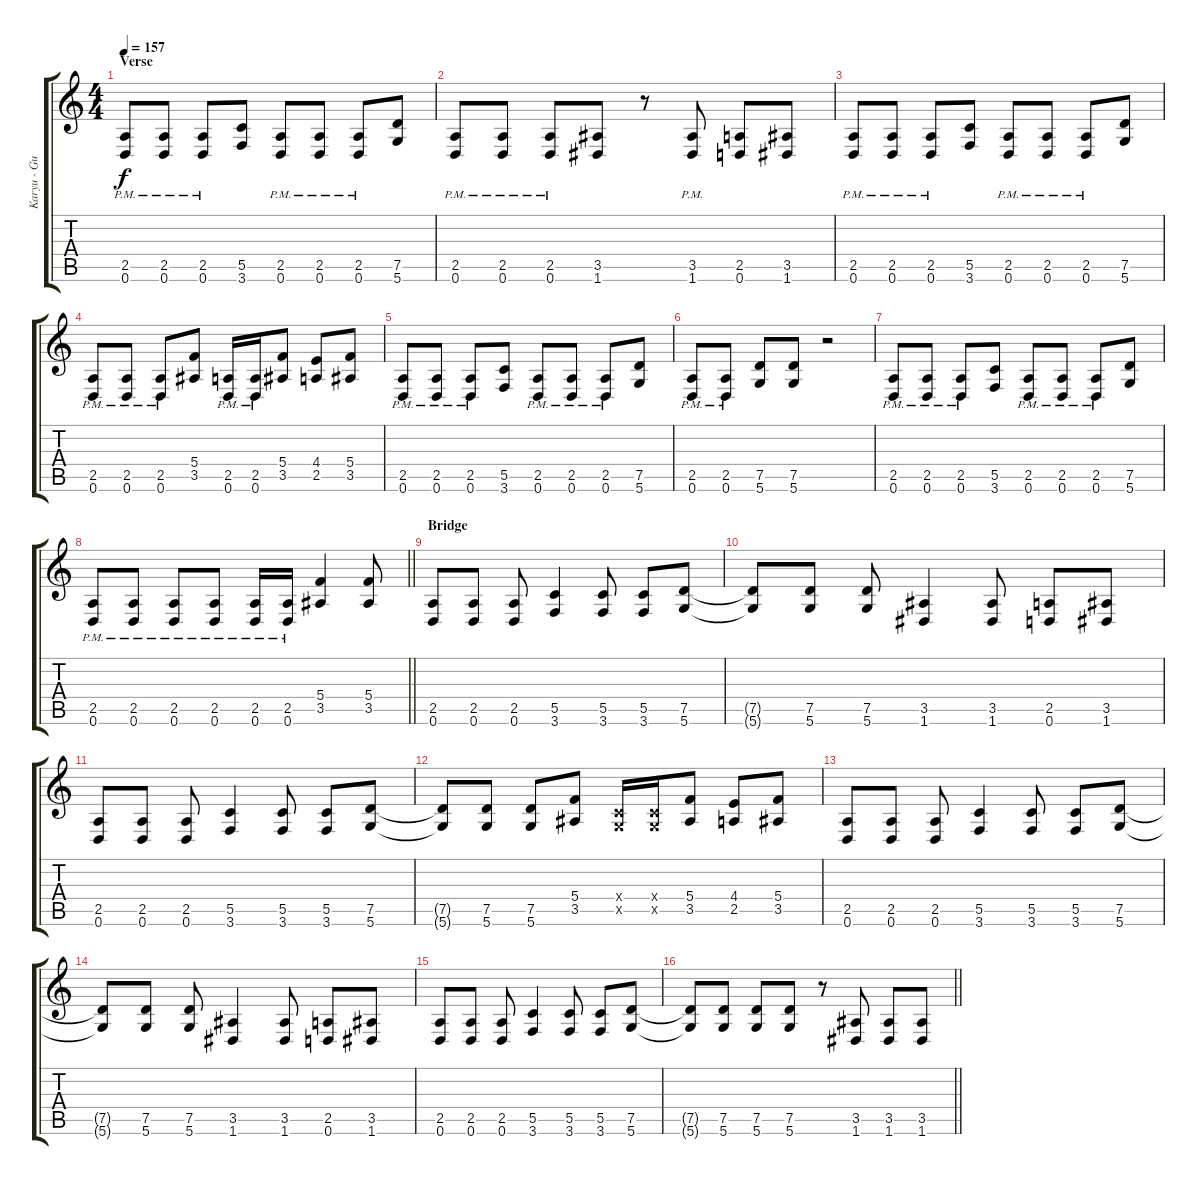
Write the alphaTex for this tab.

\track ("Karyu - Guitar 2" "Karyu - Gu") {instrument overdrivenguitar}
\staff {score tabs}
\tuning (D4 A3 F3 C3 G2 D2) {hide}
\ts (4 4)
\section ("" "Verse")
\tempo 157
\clef g2
\ks c
(2.5{pm} 0.6{pm}).8{dy f} (2.5{pm} 0.6{pm}).8 (2.5{pm} 0.6{pm}).8 (5.5 3.6).8 (2.5{pm} 0.6{pm}).8 (2.5{pm} 0.6{pm}).8 (2.5{pm} 0.6{pm}).8 (7.5 5.6).8 |
(2.5{pm} 0.6{pm}).8 (2.5{pm} 0.6{pm}).8 (2.5{pm} 0.6{pm}).8 (3.5 1.6).8 r.8 (3.5{pm} 1.6{pm}).8 (2.5 0.6).8 (3.5 1.6).8 |
(2.5{pm} 0.6{pm}).8 (2.5{pm} 0.6{pm}).8 (2.5{pm} 0.6{pm}).8 (5.5 3.6).8 (2.5{pm} 0.6{pm}).8 (2.5{pm} 0.6{pm}).8 (2.5{pm} 0.6{pm}).8 (7.5 5.6).8 |
(2.5{pm} 0.6{pm}).8 (2.5{pm} 0.6{pm}).8 (2.5{pm} 0.6{pm}).8 (5.4 3.5).8 (2.5{pm} 0.6{pm}).16 (2.5{pm} 0.6{pm}).16 (5.4 3.5).8 (4.4 2.5).8 (5.4 3.5).8 |
(2.5{pm} 0.6{pm}).8 (2.5{pm} 0.6{pm}).8 (2.5{pm} 0.6{pm}).8 (5.5 3.6).8 (2.5{pm} 0.6{pm}).8 (2.5{pm} 0.6{pm}).8 (2.5{pm} 0.6{pm}).8 (7.5 5.6).8 |
(2.5{pm} 0.6{pm}).8 (2.5{pm} 0.6{pm}).8 (7.5 5.6).8 (7.5 5.6).8 r.2 |
(2.5{pm} 0.6{pm}).8 (2.5{pm} 0.6{pm}).8 (2.5{pm} 0.6{pm}).8 (5.5 3.6).8 (2.5{pm} 0.6{pm}).8 (2.5{pm} 0.6{pm}).8 (2.5{pm} 0.6{pm}).8 (7.5 5.6).8 |
\barLineRight lightlight
(2.5{pm} 0.6{pm}).8 (2.5{pm} 0.6{pm}).8 (2.5{pm} 0.6{pm}).8 (2.5{pm} 0.6{pm}).8 (2.5{pm} 0.6{pm}).16 (2.5{pm} 0.6{pm}).16 (5.4 3.5).4 (5.4 3.5).8 |
\section ("" "Bridge")
(2.5 0.6).8 (2.5 0.6).8 (2.5 0.6).8 (5.5 3.6).4 (5.5 3.6).8 (5.5 3.6).8 (7.5 5.6).8 |
(7.5{t} 5.6{t}).8 (7.5 5.6).8 (7.5 5.6).8 (3.5 1.6).4 (3.5 1.6).8 (2.5 0.6).8 (3.5 1.6).8 |
(2.5 0.6).8 (2.5 0.6).8 (2.5 0.6).8 (5.5 3.6).4 (5.5 3.6).8 (5.5 3.6).8 (7.5 5.6).8 |
(7.5{t} 5.6{t}).8 (7.5 5.6).8 (7.5 5.6).8 (5.4 3.5).8 (0.4{x} 0.5{x}).16 (0.4{x} 0.5{x}).16 (5.4 3.5).8 (4.4 2.5).8 (5.4 3.5).8 |
(2.5 0.6).8 (2.5 0.6).8 (2.5 0.6).8 (5.5 3.6).4 (5.5 3.6).8 (5.5 3.6).8 (7.5 5.6).8 |
(7.5{t} 5.6{t}).8 (7.5 5.6).8 (7.5 5.6).8 (3.5 1.6).4 (3.5 1.6).8 (2.5 0.6).8 (3.5 1.6).8 |
(2.5 0.6).8 (2.5 0.6).8 (2.5 0.6).8 (5.5 3.6).4 (5.5 3.6).8 (5.5 3.6).8 (7.5 5.6).8 |
\barLineRight lightlight
(7.5{t} 5.6{t}).8 (7.5 5.6).8 (7.5 5.6).8 (7.5 5.6).8 r.8 (3.5 1.6).8 (3.5 1.6).8 (3.5 1.6).8
